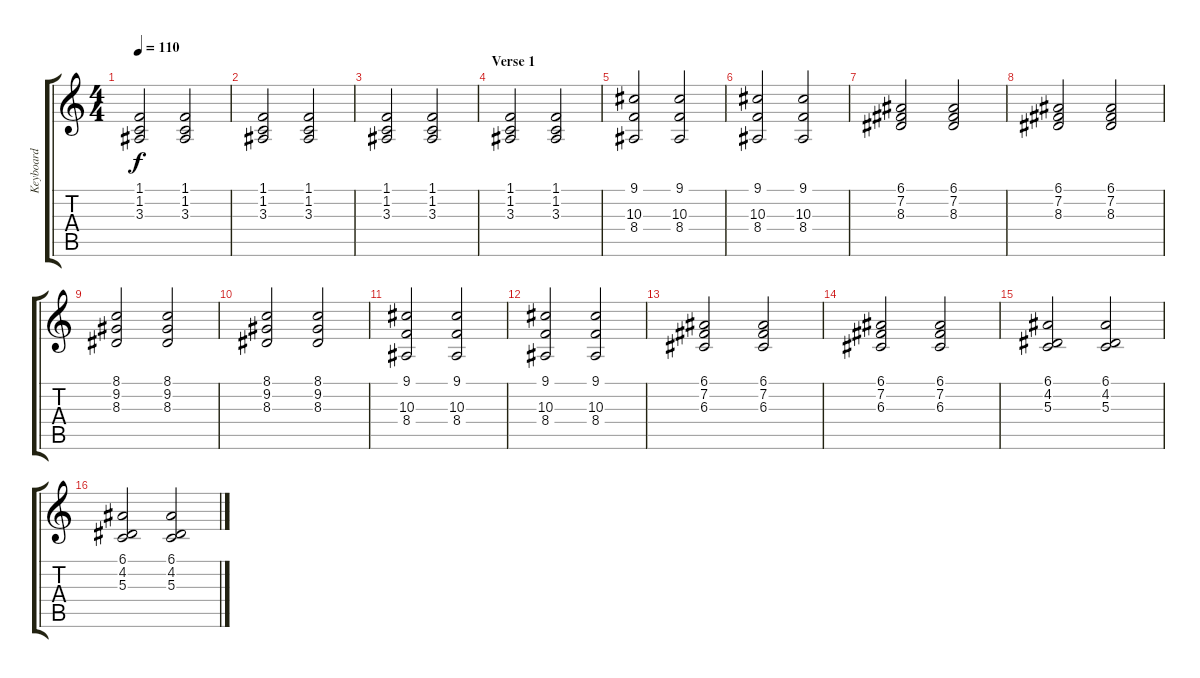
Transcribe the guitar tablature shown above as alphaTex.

\track ("Keyboard" "Keyboard") {instrument acousticgrandpiano}
\staff {score tabs}
\tuning (E4 B3 G3 D3 A2 E2) {hide}
\ts (4 4)
\tempo 110
\clef g2
\ks c
(1.1 1.2 3.3).2{dy f instrument acousticgrandpiano} (1.1 1.2 3.3).2 |
(1.1 1.2 3.3).2 (1.1 1.2 3.3).2 |
(1.1 1.2 3.3).2 (1.1 1.2 3.3).2 |
\section ("" "Verse 1")
(1.1 1.2 3.3).2 (1.1 1.2 3.3).2 |
(9.1 10.3 8.4).2 (9.1 10.3 8.4).2 |
(9.1 10.3 8.4).2 (9.1 10.3 8.4).2 |
(6.1 7.2 8.3).2 (6.1 7.2 8.3).2 |
(6.1 7.2 8.3).2 (6.1 7.2 8.3).2 |
(8.1 9.2 8.3).2 (8.1 9.2 8.3).2 |
(8.1 9.2 8.3).2 (8.1 9.2 8.3).2 |
(9.1 10.3 8.4).2 (9.1 10.3 8.4).2 |
(9.1 10.3 8.4).2 (9.1 10.3 8.4).2 |
(6.1 7.2 6.3).2 (6.1 7.2 6.3).2 |
(6.1 7.2 6.3).2 (6.1 7.2 6.3).2 |
(6.1 4.2 5.3).2 (6.1 4.2 5.3).2 |
(6.1 4.2 5.3).2 (6.1 4.2 5.3).2
